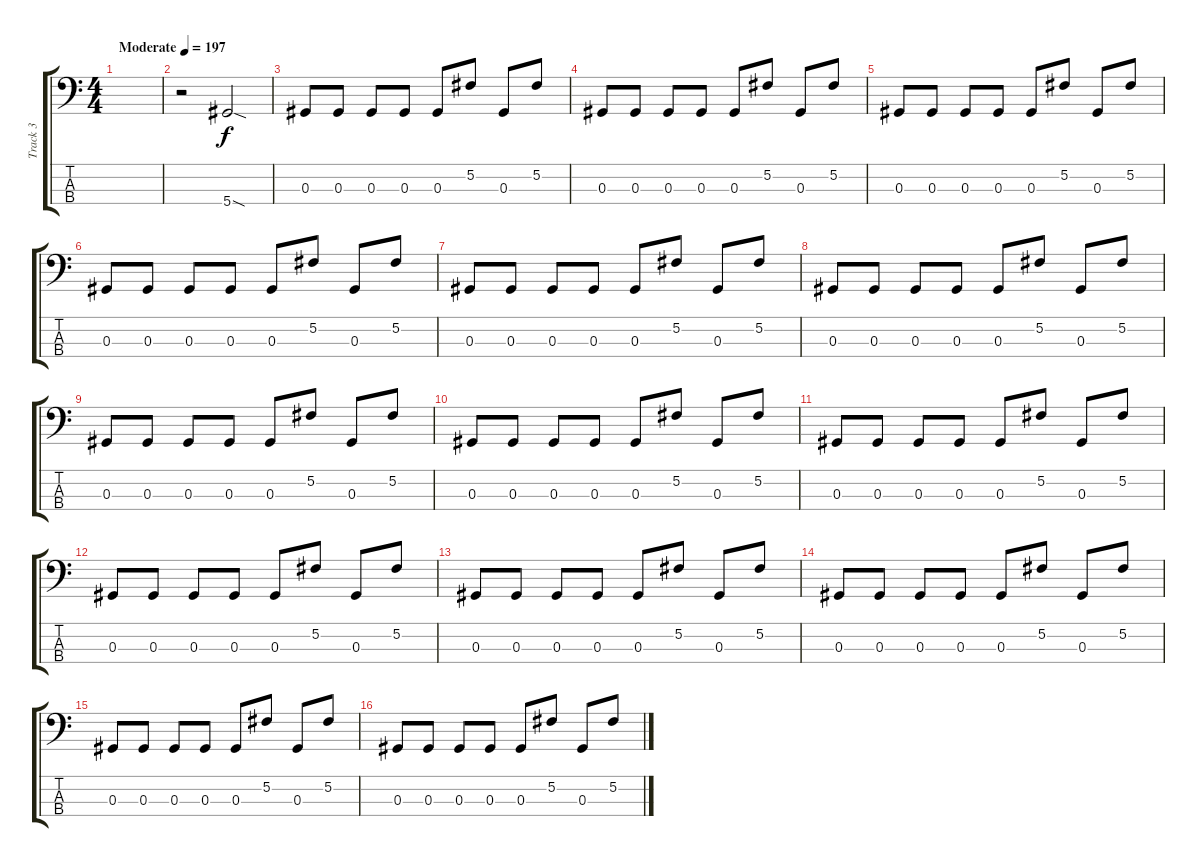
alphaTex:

\track ("Track 3" "Track 3") {instrument electricbassfinger}
\staff {score tabs}
\tuning (Gb2 Db2 Ab1 Eb1) {hide}
\ts (4 4)
\tempo (197 "Moderate")
\clef f4
\ks c
|
r.2 5.4{sod}.2 |
0.3.8 0.3.8 0.3.8 0.3.8 0.3.8 5.2.8 0.3.8 5.2.8 |
0.3.8 0.3.8 0.3.8 0.3.8 0.3.8 5.2.8 0.3.8 5.2.8 |
0.3.8 0.3.8 0.3.8 0.3.8 0.3.8 5.2.8 0.3.8 5.2.8 |
0.3.8 0.3.8 0.3.8 0.3.8 0.3.8 5.2.8 0.3.8 5.2.8 |
0.3.8 0.3.8 0.3.8 0.3.8 0.3.8 5.2.8 0.3.8 5.2.8 |
0.3.8 0.3.8 0.3.8 0.3.8 0.3.8 5.2.8 0.3.8 5.2.8 |
0.3.8 0.3.8 0.3.8 0.3.8 0.3.8 5.2.8 0.3.8 5.2.8 |
0.3.8 0.3.8 0.3.8 0.3.8 0.3.8 5.2.8 0.3.8 5.2.8 |
0.3.8 0.3.8 0.3.8 0.3.8 0.3.8 5.2.8 0.3.8 5.2.8 |
0.3.8 0.3.8 0.3.8 0.3.8 0.3.8 5.2.8 0.3.8 5.2.8 |
0.3.8 0.3.8 0.3.8 0.3.8 0.3.8 5.2.8 0.3.8 5.2.8 |
0.3.8 0.3.8 0.3.8 0.3.8 0.3.8 5.2.8 0.3.8 5.2.8 |
0.3.8 0.3.8 0.3.8 0.3.8 0.3.8 5.2.8 0.3.8 5.2.8 |
0.3.8 0.3.8 0.3.8 0.3.8 0.3.8 5.2.8 0.3.8 5.2.8
